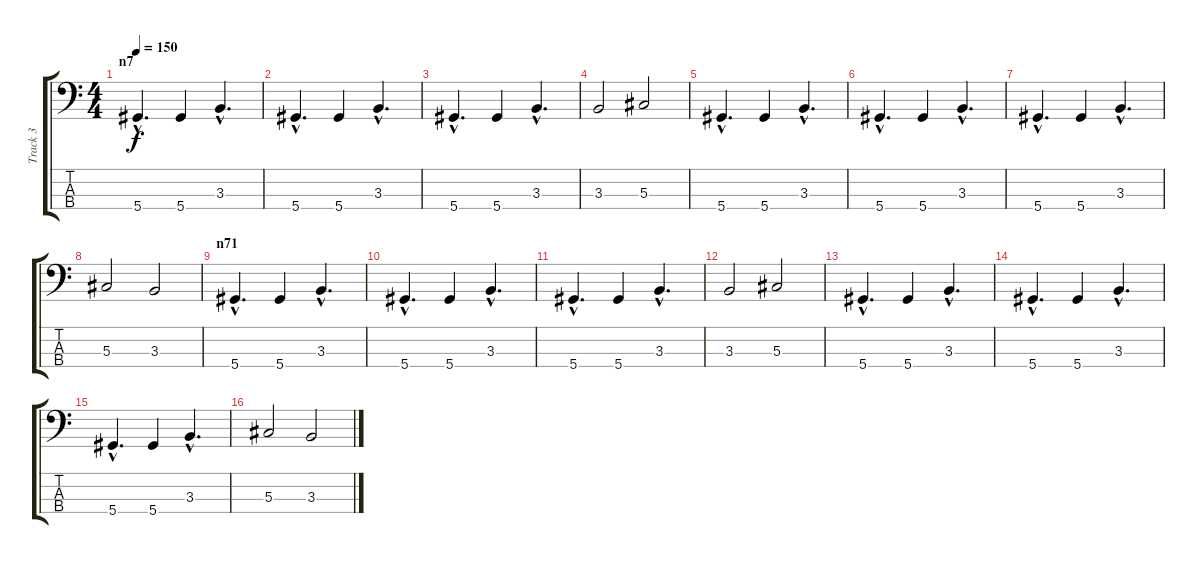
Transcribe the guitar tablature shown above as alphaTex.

\track ("Track 3" "Track 3") {instrument electricbasspick}
\staff {score tabs}
\tuning (Gb2 Db2 Ab1 Eb1) {hide}
\ts (4 4)
\section ("" "n7")
\tempo 150
\clef f4
\ks c
5.4{hac}.4{d dy f} 5.4.4 3.3{hac}.4{d} |
5.4{hac}.4{d} 5.4.4 3.3{hac}.4{d} |
5.4{hac}.4{d} 5.4.4 3.3{hac}.4{d} |
3.3.2 5.3.2 |
5.4{hac}.4{d} 5.4.4 3.3{hac}.4{d} |
5.4{hac}.4{d} 5.4.4 3.3{hac}.4{d} |
5.4{hac}.4{d} 5.4.4 3.3{hac}.4{d} |
5.3.2 3.3.2 |
\section ("" "n71")
5.4{hac}.4{d} 5.4.4 3.3{hac}.4{d} |
5.4{hac}.4{d} 5.4.4 3.3{hac}.4{d} |
5.4{hac}.4{d} 5.4.4 3.3{hac}.4{d} |
3.3.2 5.3.2 |
5.4{hac}.4{d} 5.4.4 3.3{hac}.4{d} |
5.4{hac}.4{d} 5.4.4 3.3{hac}.4{d} |
5.4{hac}.4{d} 5.4.4 3.3{hac}.4{d} |
5.3.2 3.3.2
